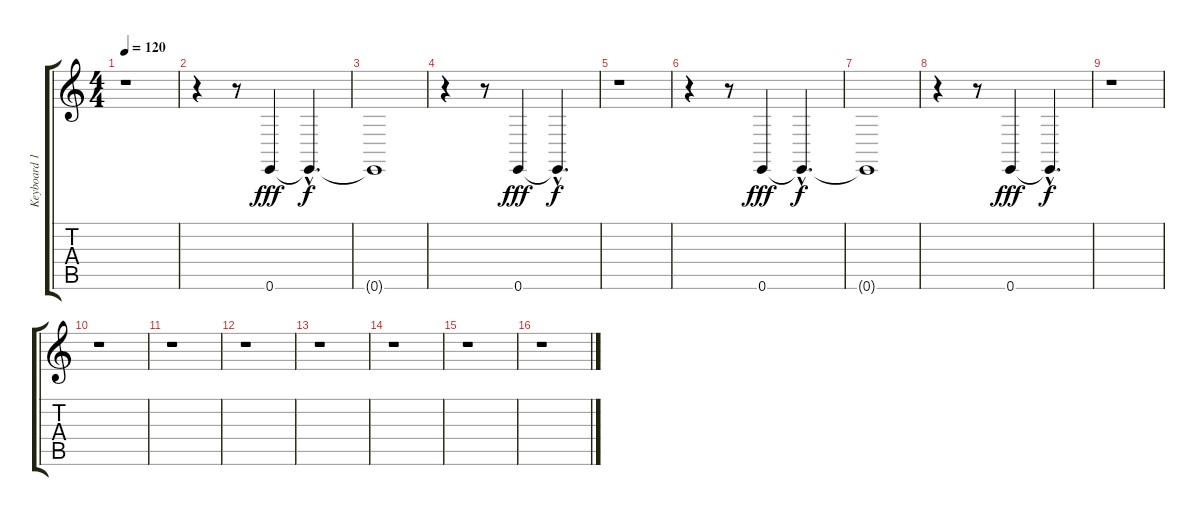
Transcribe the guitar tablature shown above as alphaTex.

\track ("Keyboard 1" "Keyboard 1") {instrument acousticgrandpiano}
\staff {score tabs}
\tuning (E4 B3 G3 D3 A2 E2) {hide}
\ts (4 4)
\tempo 120
\clef g2
\ks c
r.1{dy fff instrument acousticgrandpiano} |
r.4 r.8 0.6.4 0.6{hac t}.4{d dy f} |
0.6{t}.1 |
r.4 r.8 0.6.4{dy fff} 0.6{hac t}.4{d dy f} |
r.1 |
r.4 r.8 0.6.4{dy fff} 0.6{hac t}.4{d dy f} |
0.6{t}.1 |
r.4 r.8 0.6.4{dy fff} 0.6{hac t}.4{d dy f} |
r.1 |
r.1 |
r.1 |
r.1 |
r.1 |
r.1 |
r.1 |
r.1
